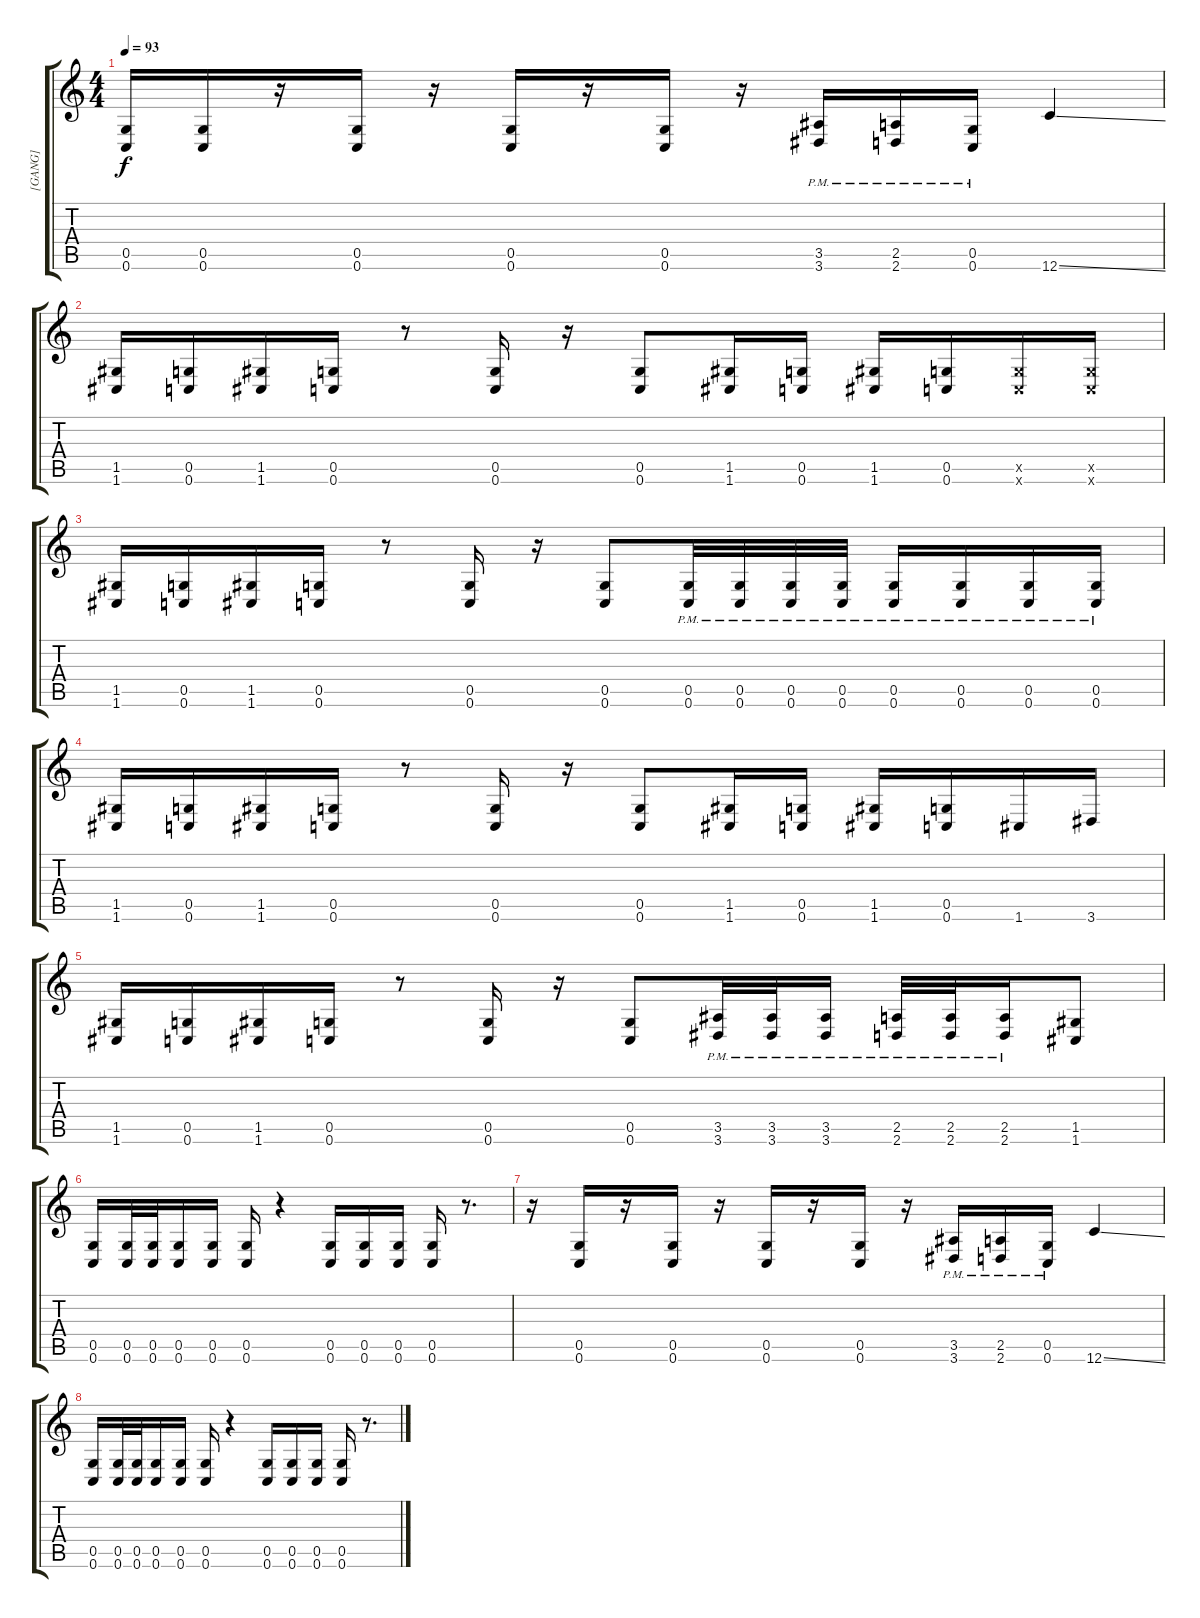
\track ("[GANG]" "[GANG]") {instrument distortionguitar}
\staff {score tabs}
\tuning (D4 A3 F3 C3 G2 C2) {hide}
\ts (4 4)
\tempo 93
\clef g2
\ks c
(0.5{t} 0.6{t}).16{dy f} (0.5 0.6).16 r.16 (0.5 0.6).16 r.16 (0.5 0.6).16 r.16 (0.5 0.6).16 r.16 (3.5{pm} 3.6).16 (2.5{pm} 2.6).16 (0.5{pm} 0.6).16 12.6{ss}.4 |
(1.5 1.6).16 (0.5 0.6).16 (1.5 1.6).16 (0.5 0.6).16 r.8 (0.5 0.6).16 r.16 (0.5 0.6).8 (1.5 1.6).16 (0.5 0.6).16 (1.5 1.6).16 (0.5 0.6).16 (0.5{x} 0.6{x}).16 (0.5{x} 0.6{x}).16 |
(1.5 1.6).16 (0.5 0.6).16 (1.5 1.6).16 (0.5 0.6).16 r.8 (0.5 0.6).16 r.16 (0.5 0.6).8 (0.5{pm} 0.6).32 (0.5{pm} 0.6).32 (0.5{pm} 0.6).32 (0.5{pm} 0.6).32 (0.5{pm} 0.6).16 (0.5{pm} 0.6).16 (0.5{pm} 0.6).16 (0.5{pm} 0.6).16 |
(1.5 1.6).16 (0.5 0.6).16 (1.5 1.6).16 (0.5 0.6).16 r.8 (0.5 0.6).16 r.16 (0.5 0.6).8 (1.5 1.6).16 (0.5 0.6).16 (1.5 1.6).16 (0.5 0.6).16 1.6.16 3.6.16 |
(1.5 1.6).16 (0.5 0.6).16 (1.5 1.6).16 (0.5 0.6).16 r.8 (0.5 0.6).16 r.16 (0.5 0.6).8 (3.5{pm} 3.6).32 (3.5{pm} 3.6).32 (3.5{pm} 3.6).16 (2.5{pm} 2.6).32 (2.5{pm} 2.6).32 (2.5{pm} 2.6).16 (1.5 1.6).8 |
(0.5 0.6).16 (0.5 0.6).32 (0.5 0.6).32 (0.5 0.6).16 (0.5 0.6).16 (0.5 0.6).16 r.4 (0.5 0.6).16 (0.5 0.6).16 (0.5 0.6).16 (0.5 0.6).16 r.8{d} |
r.16 (0.5 0.6).16 r.16 (0.5 0.6).16 r.16 (0.5 0.6).16 r.16 (0.5 0.6).16 r.16 (3.5{pm} 3.6).16 (2.5{pm} 2.6).16 (0.5{pm} 0.6).16 12.6{ss}.4 |
(0.5 0.6).16 (0.5 0.6).32 (0.5 0.6).32 (0.5 0.6).16 (0.5 0.6).16 (0.5 0.6).16 r.4 (0.5 0.6).16 (0.5 0.6).16 (0.5 0.6).16 (0.5 0.6).16 r.8{d}
